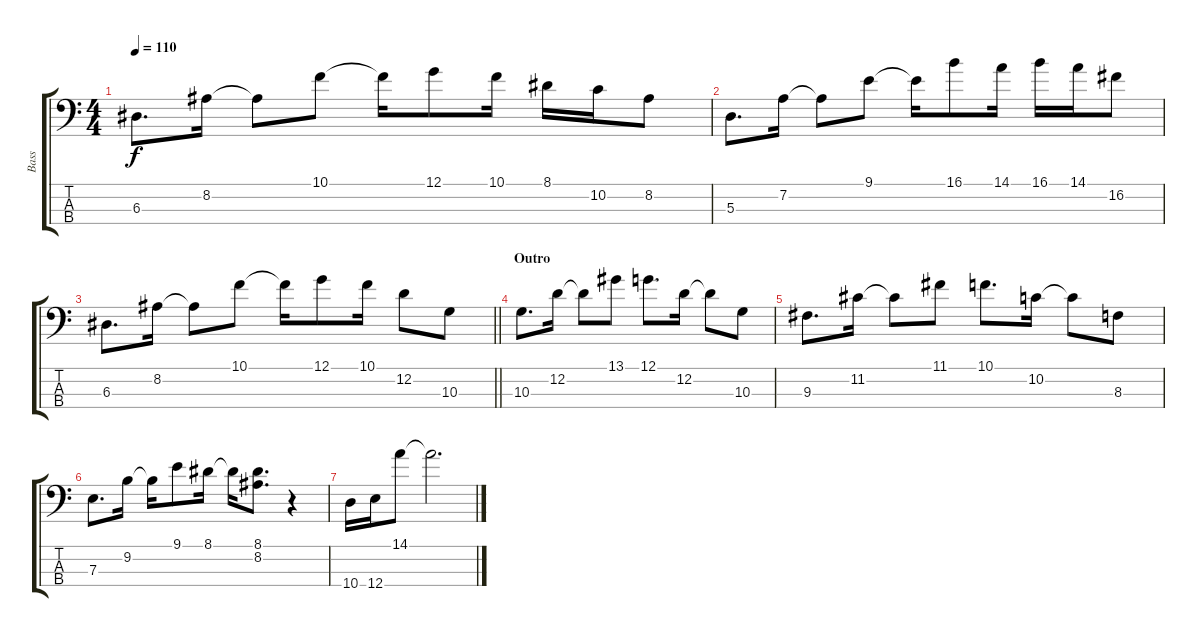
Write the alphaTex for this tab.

\track ("Bass" "Bass") {instrument electricbassfinger}
\staff {score tabs}
\tuning (G2 D2 A1 E1) {hide}
\ts (4 4)
\tempo 110
\clef f4
\ks c
6.3.8{d dy f} 8.2.16 8.2{t}.8 10.1.8 10.1{t}.16 12.1.8 10.1.16 8.1.16 10.2.16 8.2.8 |
5.3.8{d} 7.2.16 7.2{t}.8 9.1.8 9.1{t}.16 16.1.8 14.1.16 16.1.16 14.1.16 16.2.8 |
\barLineRight lightlight
6.3.8{d} 8.2.16 8.2{t}.8 10.1.8 10.1{t}.16 12.1.8 10.1.16 12.2.8 10.3.8 |
\section ("" "Outro")
10.3.8{d} 12.2.16 12.2{t}.8 13.1.8 12.1.8{d} 12.2.16 12.2{t}.8 10.3.8 |
9.3.8{d} 11.2.16 11.2{t}.8 11.1.8 10.1.8{d} 10.2.16 10.2{t}.8 8.3.8 |
7.3.8{d} 9.2.16 9.2{t}.16 9.1.8 8.1.16 8.1{t}.16 (8.1 8.2).8{d} r.4 |
10.4.16 12.4.16 14.1.8 14.1{t}.2{d txt ""}
